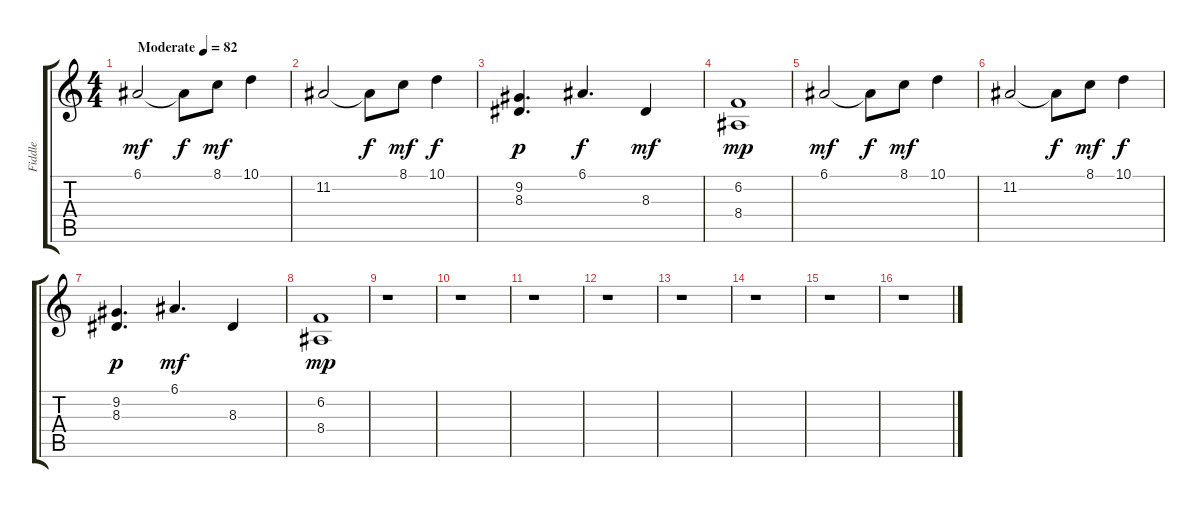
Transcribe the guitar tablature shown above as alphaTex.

\track ("Fiddle" "Fiddle") {instrument fiddle}
\staff {score tabs}
\tuning (E4 B3 G3 D3 A2 E2) {hide}
\ts (4 4)
\tempo (82 "Moderate")
\clef g2
\ks c
6.1.2{dy mf instrument fiddle} 6.1{t}.8{dy f} 8.1.8{dy mf} 10.1.4 |
11.2.2 11.2{t}.8{dy f} 8.1.8{dy mf} 10.1.4{dy f} |
(9.2 8.3).4{d dy p} 6.1.4{d dy f} 8.3.4{dy mf} |
(6.2 8.4).1{dy mp} |
6.1.2{dy mf} 6.1{t}.8{dy f} 8.1.8{dy mf} 10.1.4 |
11.2.2 11.2{t}.8{dy f} 8.1.8{dy mf} 10.1.4{dy f} |
(9.2 8.3).4{d dy p} 6.1.4{d dy mf} 8.3.4 |
(6.2 8.4).1{dy mp} |
r.1 |
r.1 |
r.1 |
r.1 |
r.1 |
r.1 |
r.1 |
r.1
